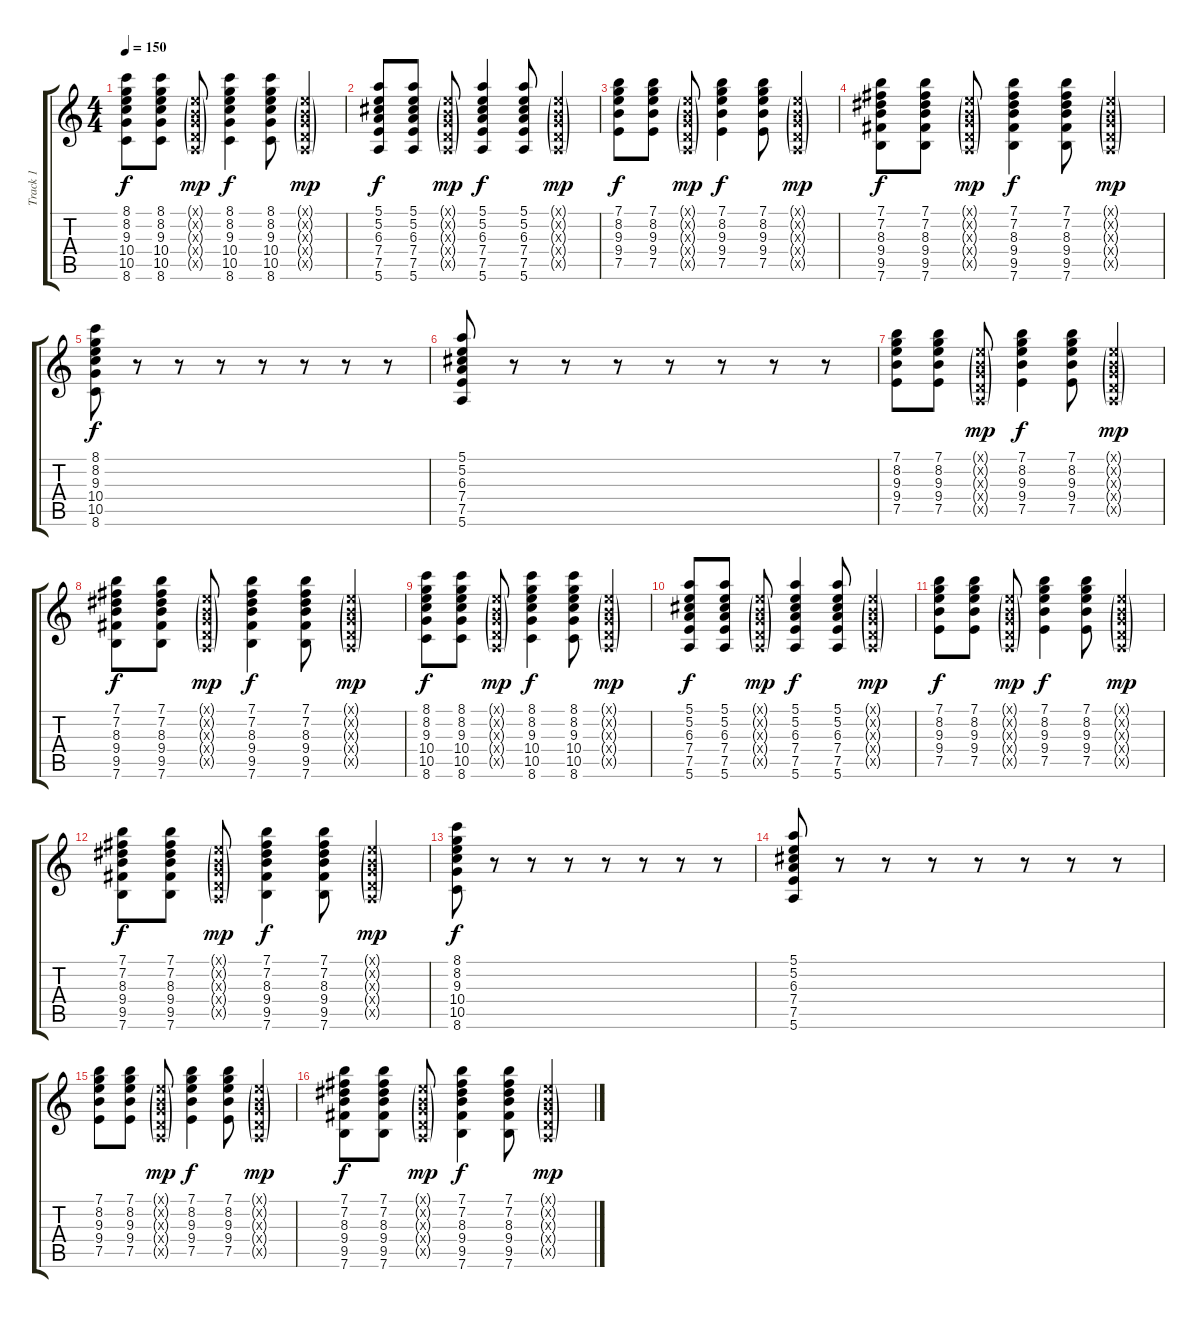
\track ("Track 1" "Track 1") {instrument acousticguitarsteel}
\staff {score tabs}
\tuning (E4 B3 G3 D3 A2 E2) {hide}
\ts (4 4)
\tempo 150
\clef g2
\ks c
(8.1 8.2 9.3 10.4 10.5 8.6).8{dy f} (8.1 8.2 9.3 10.4 10.5 8.6).8 (0.1{g x} 0.2{g x} 0.3{g x} 0.4{g x} 0.5{g x}).8{dy mp} (8.1 8.2 9.3 10.4 10.5 8.6).4{dy f} (8.1 8.2 9.3 10.4 10.5 8.6).8 (0.1{g x} 0.2{g x} 0.3{g x} 0.4{g x} 0.5{g x}).4{dy mp} |
(5.1 5.2 6.3 7.4 7.5 5.6).8{dy f} (5.1 5.2 6.3 7.4 7.5 5.6).8 (0.1{g x} 0.2{g x} 0.3{g x} 0.4{g x} 0.5{g x}).8{dy mp} (5.1 5.2 6.3 7.4 7.5 5.6).4{dy f} (5.1 5.2 6.3 7.4 7.5 5.6).8 (0.1{g x} 0.2{g x} 0.3{g x} 0.4{g x} 0.5{g x}).4{dy mp} |
(7.1 8.2 9.3 9.4 7.5).8{dy f} (7.1 8.2 9.3 9.4 7.5).8 (0.1{g x} 0.2{g x} 0.3{g x} 0.4{g x} 0.5{g x}).8{dy mp} (7.1 8.2 9.3 9.4 7.5).4{dy f} (7.1 8.2 9.3 9.4 7.5).8 (0.1{g x} 0.2{g x} 0.3{g x} 0.4{g x} 0.5{g x}).4{dy mp} |
(7.1 7.2 8.3 9.4 9.5 7.6).8{dy f} (7.1 7.2 8.3 9.4 9.5 7.6).8 (0.1{g x} 0.2{g x} 0.3{g x} 0.4{g x} 0.5{g x}).8{dy mp} (7.1 7.2 8.3 9.4 9.5 7.6).4{dy f} (7.1 7.2 8.3 9.4 9.5 7.6).8 (0.1{g x} 0.2{g x} 0.3{g x} 0.4{g x} 0.5{g x}).4{dy mp} |
(8.1 8.2 9.3 10.4 10.5 8.6).8{dy f} r.8 r.8 r.8 r.8 r.8 r.8 r.8 |
(5.1 5.2 6.3 7.4 7.5 5.6).8 r.8 r.8 r.8 r.8 r.8 r.8 r.8 |
(7.1 8.2 9.3 9.4 7.5).8 (7.1 8.2 9.3 9.4 7.5).8 (0.1{g x} 0.2{g x} 0.3{g x} 0.4{g x} 0.5{g x}).8{dy mp} (7.1 8.2 9.3 9.4 7.5).4{dy f} (7.1 8.2 9.3 9.4 7.5).8 (0.1{g x} 0.2{g x} 0.3{g x} 0.4{g x} 0.5{g x}).4{dy mp} |
(7.1 7.2 8.3 9.4 9.5 7.6).8{dy f} (7.1 7.2 8.3 9.4 9.5 7.6).8 (0.1{g x} 0.2{g x} 0.3{g x} 0.4{g x} 0.5{g x}).8{dy mp} (7.1 7.2 8.3 9.4 9.5 7.6).4{dy f} (7.1 7.2 8.3 9.4 9.5 7.6).8 (0.1{g x} 0.2{g x} 0.3{g x} 0.4{g x} 0.5{g x}).4{dy mp} |
(8.1 8.2 9.3 10.4 10.5 8.6).8{dy f} (8.1 8.2 9.3 10.4 10.5 8.6).8 (0.1{g x} 0.2{g x} 0.3{g x} 0.4{g x} 0.5{g x}).8{dy mp} (8.1 8.2 9.3 10.4 10.5 8.6).4{dy f} (8.1 8.2 9.3 10.4 10.5 8.6).8 (0.1{g x} 0.2{g x} 0.3{g x} 0.4{g x} 0.5{g x}).4{dy mp} |
(5.1 5.2 6.3 7.4 7.5 5.6).8{dy f} (5.1 5.2 6.3 7.4 7.5 5.6).8 (0.1{g x} 0.2{g x} 0.3{g x} 0.4{g x} 0.5{g x}).8{dy mp} (5.1 5.2 6.3 7.4 7.5 5.6).4{dy f} (5.1 5.2 6.3 7.4 7.5 5.6).8 (0.1{g x} 0.2{g x} 0.3{g x} 0.4{g x} 0.5{g x}).4{dy mp} |
(7.1 8.2 9.3 9.4 7.5).8{dy f} (7.1 8.2 9.3 9.4 7.5).8 (0.1{g x} 0.2{g x} 0.3{g x} 0.4{g x} 0.5{g x}).8{dy mp} (7.1 8.2 9.3 9.4 7.5).4{dy f} (7.1 8.2 9.3 9.4 7.5).8 (0.1{g x} 0.2{g x} 0.3{g x} 0.4{g x} 0.5{g x}).4{dy mp} |
(7.1 7.2 8.3 9.4 9.5 7.6).8{dy f} (7.1 7.2 8.3 9.4 9.5 7.6).8 (0.1{g x} 0.2{g x} 0.3{g x} 0.4{g x} 0.5{g x}).8{dy mp} (7.1 7.2 8.3 9.4 9.5 7.6).4{dy f} (7.1 7.2 8.3 9.4 9.5 7.6).8 (0.1{g x} 0.2{g x} 0.3{g x} 0.4{g x} 0.5{g x}).4{dy mp} |
(8.1 8.2 9.3 10.4 10.5 8.6).8{dy f} r.8 r.8 r.8 r.8 r.8 r.8 r.8 |
(5.1 5.2 6.3 7.4 7.5 5.6).8 r.8 r.8 r.8 r.8 r.8 r.8 r.8 |
(7.1 8.2 9.3 9.4 7.5).8 (7.1 8.2 9.3 9.4 7.5).8 (0.1{g x} 0.2{g x} 0.3{g x} 0.4{g x} 0.5{g x}).8{dy mp} (7.1 8.2 9.3 9.4 7.5).4{dy f} (7.1 8.2 9.3 9.4 7.5).8 (0.1{g x} 0.2{g x} 0.3{g x} 0.4{g x} 0.5{g x}).4{dy mp} |
(7.1 7.2 8.3 9.4 9.5 7.6).8{dy f} (7.1 7.2 8.3 9.4 9.5 7.6).8 (0.1{g x} 0.2{g x} 0.3{g x} 0.4{g x} 0.5{g x}).8{dy mp} (7.1 7.2 8.3 9.4 9.5 7.6).4{dy f} (7.1 7.2 8.3 9.4 9.5 7.6).8 (0.1{g x} 0.2{g x} 0.3{g x} 0.4{g x} 0.5{g x}).4{dy mp}
